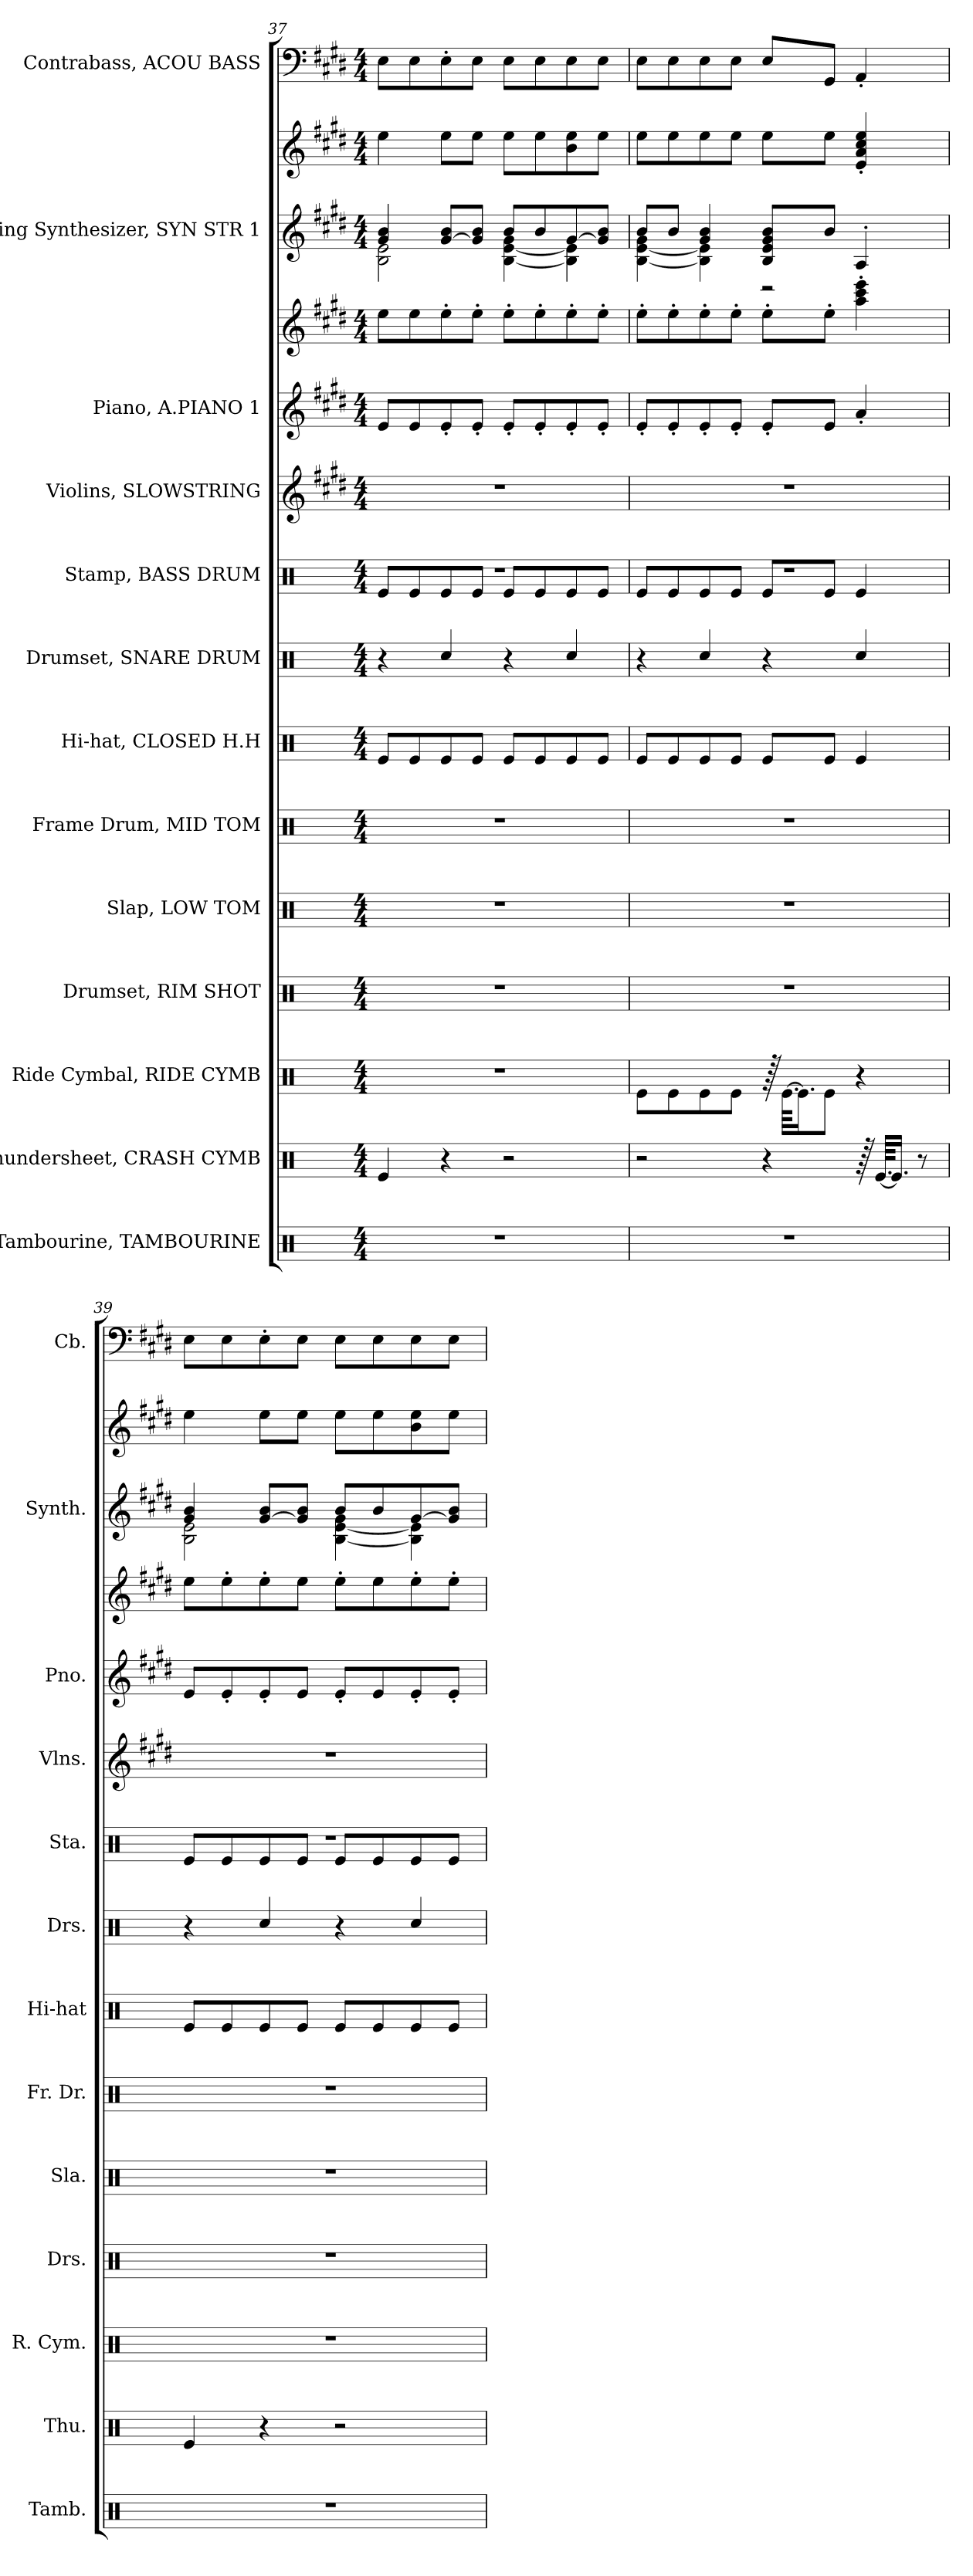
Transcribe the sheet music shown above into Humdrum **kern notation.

**kern	**kern	**kern	**kern	**kern	**kern	**kern	**kern	**kern	**kern	**kern	**kern	**kern	**kern	**kern
*part13	*part12	*part11	*part10	*part9	*part8	*part7	*part6	*part5	*part4	*part3	*part3	*part2	*part2	*part1
*staff15	*staff14	*staff13	*staff12	*staff11	*staff10	*staff9	*staff8	*staff7	*staff6	*staff5	*staff4	*staff3	*staff2	*staff1
*I"Tambourine, TAMBOURINE	*I"Thundersheet, CRASH CYMB	*I"Ride Cymbal, RIDE CYMB	*I"Drumset, RIM SHOT	*I"Slap, LOW TOM	*I"Frame Drum, MID TOM	*I"Hi-hat, CLOSED H.H	*I"Drumset, SNARE DRUM	*I"Stamp, BASS DRUM	*I"Violins, SLOWSTRING	*I"Piano, A.PIANO 1	*	*I"String Synthesizer, SYN STR 1	*	*I"Contrabass, ACOU BASS
*I'Tamb.	*I'Thu.	*I'R. Cym.	*I'Drs.	*I'Sla.	*I'Fr. Dr.	*I'Hi-hat	*I'Drs.	*I'Sta.	*I'Vlns.	*I'Pno.	*	*I'Synth.	*	*I'Cb.
!!LO:PB:g=z
*clefX	*clefX	*clefX	*clefX	*clefX	*clefX	*clefX	*clefX	*clefX	*clefG2	*clefG2	*clefG2	*clefG2	*clefG2	*clefF4
*	*	*	*	*	*	*	*	*	*	*	*	*	*	*ITrd7c12
*k[]	*k[]	*k[]	*k[]	*k[]	*k[]	*k[]	*k[]	*k[]	*k[f#c#g#d#]	*k[f#c#g#d#]	*k[f#c#g#d#]	*k[f#c#g#d#]	*k[f#c#g#d#]	*k[f#c#g#d#]
*M4/4	*M4/4	*M4/4	*M4/4	*M4/4	*M4/4	*M4/4	*M4/4	*M4/4	*M4/4	*M4/4	*M4/4	*M4/4	*M4/4	*M4/4
=37	=37	=37	=37	=37	=37	=37	=37	=37	=37	=37	=37	=37	=37	=37
*	*	*	*	*	*	*	*	*^	*	*	*	*^	*	*
1r	4Re/	1r	1r	1r	1r	8Re/L	4r	1r	8Re/L	1r	8e/L	8ee\L	4g#/ 4b/	2B\ 2e\	4ee\	8EE\L
.	.	.	.	.	.	8Re/	.	.	8Re/	.	8e/	8ee\	.	.	.	8EE\
.	4r	.	.	.	.	8Re/	4Rcc/	.	8Re/	.	8e'/	8ee'\	[8g#/ 8b/L	.	8ee\L	8EE'\
.	.	.	.	.	.	8Re/J	.	.	8Re/J	.	8e'/J	8ee'\J	8g#/] 8b/J	.	8ee\J	8EE\J
.	2r	.	.	.	.	8Re/L	4r	.	8Re/L	.	8e'/L	8ee'\L	8b/L	[4B\ [4e\ 4g#\	8ee\L	8EE\L
.	.	.	.	.	.	8Re/	.	.	8Re/	.	8e'/	8ee'\	8b/	.	8ee\	8EE\
.	.	.	.	.	.	8Re/	4Rcc/	.	8Re/	.	8e'/	8ee'\	[8g#/	4B\] 4e\]	8b\ 8ee\	8EE\
.	.	.	.	.	.	8Re/J	.	.	8Re/J	.	8e'/J	8ee'\J	8g#/] 8b/J	.	8ee\J	8EE\J
=38	=38	=38	=38	=38	=38	=38	=38	=38	=38	=38	=38	=38	=38	=38	=38	=38
1r	2r	8Re\L	1r	1r	1r	8Re/L	4r	1r	8Re/L	1r	8e'/L	8ee'\L	8b/L	[4B\ [4e\ 4g#\	8ee\L	8EE\L
.	.	8Re\	.	.	.	8Re/	.	.	8Re/	.	8e'/	8ee'\	8b/J	.	8ee\	8EE\
.	.	8Re\	.	.	.	8Re/	4Rcc/	.	8Re/	.	8e'/	8ee'\	4g#/ 4b/	4B\] 4e\]	8ee\	8EE\
.	.	8Re\J	.	.	.	8Re/J	.	.	8Re/J	.	8e'/J	8ee'\J	.	.	8ee\J	8EE\J
.	4r	128r	.	.	.	8Re/L	4r	.	8Re/L	.	8e'/L	8ee'\L	8B/ 8e/ 8g#/ 8b/L	2r	8ee\L	8EE/L
.	.	[64.Re\KKLL	.	.	.	.	.	.	.	.	.	.	.	.	.	.
.	.	16.Re\J]	.	.	.	.	.	.	.	.	.	.	.	.	.	.
.	.	8Re\J	.	.	.	8Re/J	.	.	8Re/J	.	8e/J	8ee'\J	8b/J	.	8ee\J	8GGG#/J
.	128r	4r	.	.	.	4Re/	4Rcc/	.	4Re/	.	4a'/	4aa\' 4ccc#\' 4eee\'	4A'/	.	4e/' 4a/' 4cc#/' 4ee/'	4AAA'/
.	[64.Re/KKLL	.	.	.	.	.	.	.	.	.	.	.	.	.	.	.
.	16.Re/JJ]	.	.	.	.	.	.	.	.	.	.	.	.	.	.	.
.	8r	.	.	.	.	.	.	.	.	.	.	.	.	.	.	.
=39	=39	=39	=39	=39	=39	=39	=39	=39	=39	=39	=39	=39	=39	=39	=39	=39
1r	4Re/	1r	1r	1r	1r	8Re/L	4r	1r	8Re/L	1r	8e/L	8ee\L	4g#/ 4b/	2B\ 2e\	4ee\	8EE\L
.	.	.	.	.	.	8Re/	.	.	8Re/	.	8e'/	8ee'\	.	.	.	8EE\
.	4r	.	.	.	.	8Re/	4Rcc/	.	8Re/	.	8e'/	8ee'\	[8g#/ 8b/L	.	8ee\L	8EE'\
.	.	.	.	.	.	8Re/J	.	.	8Re/J	.	8e/J	8ee\J	8g#/] 8b/J	.	8ee\J	8EE\J
.	2r	.	.	.	.	8Re/L	4r	.	8Re/L	.	8e'/L	8ee'\L	8b/L	[4B\ [4e\ 4g#\	8ee\L	8EE\L
.	.	.	.	.	.	8Re/	.	.	8Re/	.	8e/	8ee\	8b/	.	8ee\	8EE\
.	.	.	.	.	.	8Re/	4Rcc/	.	8Re/	.	8e'/	8ee'\	[8g#/	4B\] 4e\]	8b\ 8ee\	8EE\
.	.	.	.	.	.	8Re/J	.	.	8Re/J	.	8e'/J	8ee'\J	8g#/] 8b/J	.	8ee\J	8EE\J
*	*	*	*	*	*	*	*	*v	*v	*	*	*	*v	*v	*	*
=	=	=	=	=	=	=	=	=	=	=	=	=	=	=
*-	*-	*-	*-	*-	*-	*-	*-	*-	*-	*-	*-	*-	*-	*-
